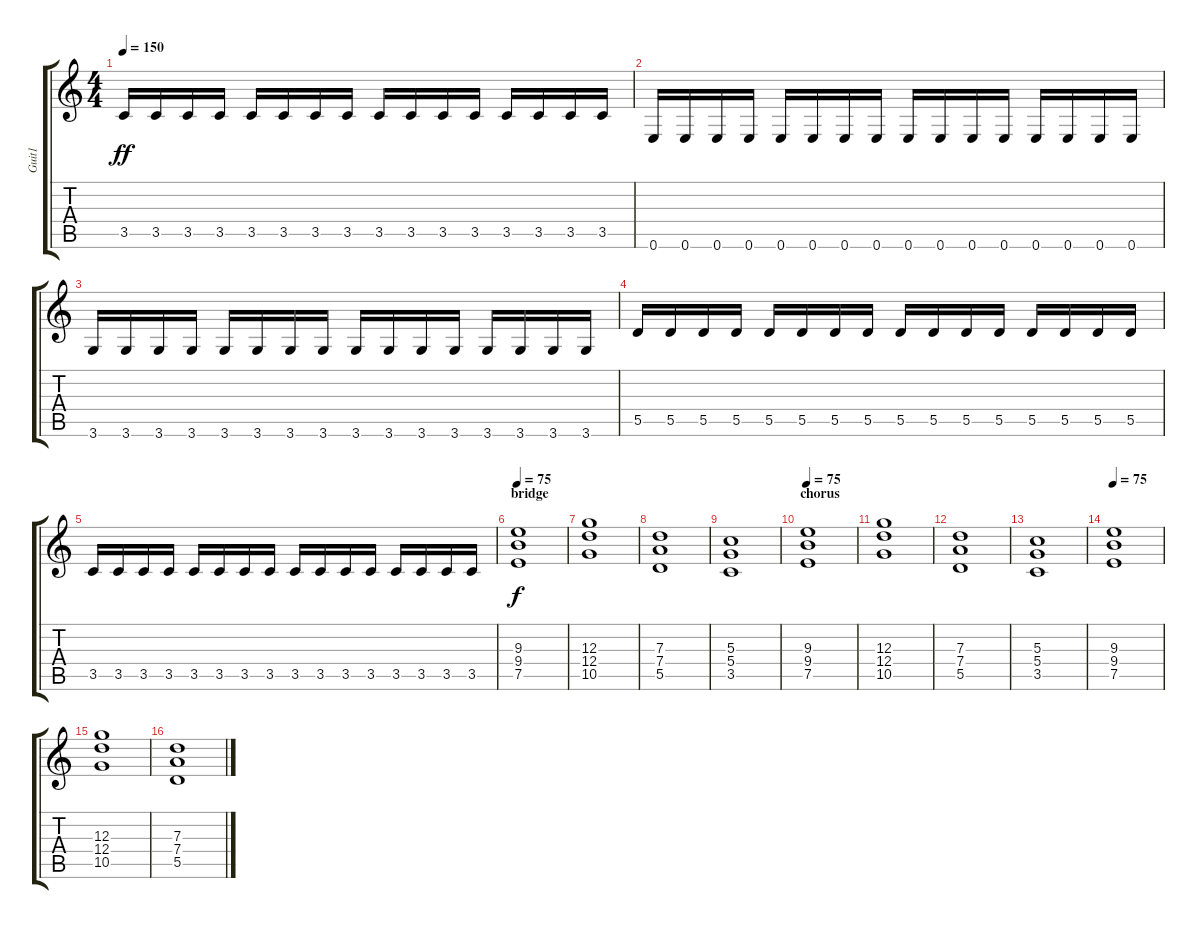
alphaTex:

\track ("Guit1" "Guit1") {instrument acousticguitarnylon}
\staff {score tabs}
\tuning (E4 B3 G3 D3 A2 E2) {hide}
\ts (4 4)
\tempo 150
\clef g2
\ks c
3.5.16{dy ff} 3.5.16 3.5.16 3.5.16 3.5.16 3.5.16 3.5.16 3.5.16 3.5.16 3.5.16 3.5.16 3.5.16 3.5.16 3.5.16 3.5.16 3.5.16 |
0.6.16 0.6.16 0.6.16 0.6.16 0.6.16 0.6.16 0.6.16 0.6.16 0.6.16 0.6.16 0.6.16 0.6.16 0.6.16 0.6.16 0.6.16 0.6.16 |
3.6.16 3.6.16 3.6.16 3.6.16 3.6.16 3.6.16 3.6.16 3.6.16 3.6.16 3.6.16 3.6.16 3.6.16 3.6.16 3.6.16 3.6.16 3.6.16 |
5.5.16 5.5.16 5.5.16 5.5.16 5.5.16 5.5.16 5.5.16 5.5.16 5.5.16 5.5.16 5.5.16 5.5.16 5.5.16 5.5.16 5.5.16 5.5.16 |
3.5.16 3.5.16 3.5.16 3.5.16 3.5.16 3.5.16 3.5.16 3.5.16 3.5.16 3.5.16 3.5.16 3.5.16 3.5.16 3.5.16 3.5.16 3.5.16 |
\section ("" "bridge")
\tempo 75
(9.3 9.4 7.5).1{dy f instrument overdrivenguitar} |
(12.3 12.4 10.5).1 |
(7.3 7.4 5.5).1 |
(5.3 5.4 3.5).1 |
\section ("" "chorus")
\tempo 75
(9.3 9.4 7.5).1 |
(12.3 12.4 10.5).1 |
(7.3 7.4 5.5).1 |
(5.3 5.4 3.5).1 |
\tempo 75
(9.3 9.4 7.5).1 |
(12.3 12.4 10.5).1 |
(7.3 7.4 5.5).1
